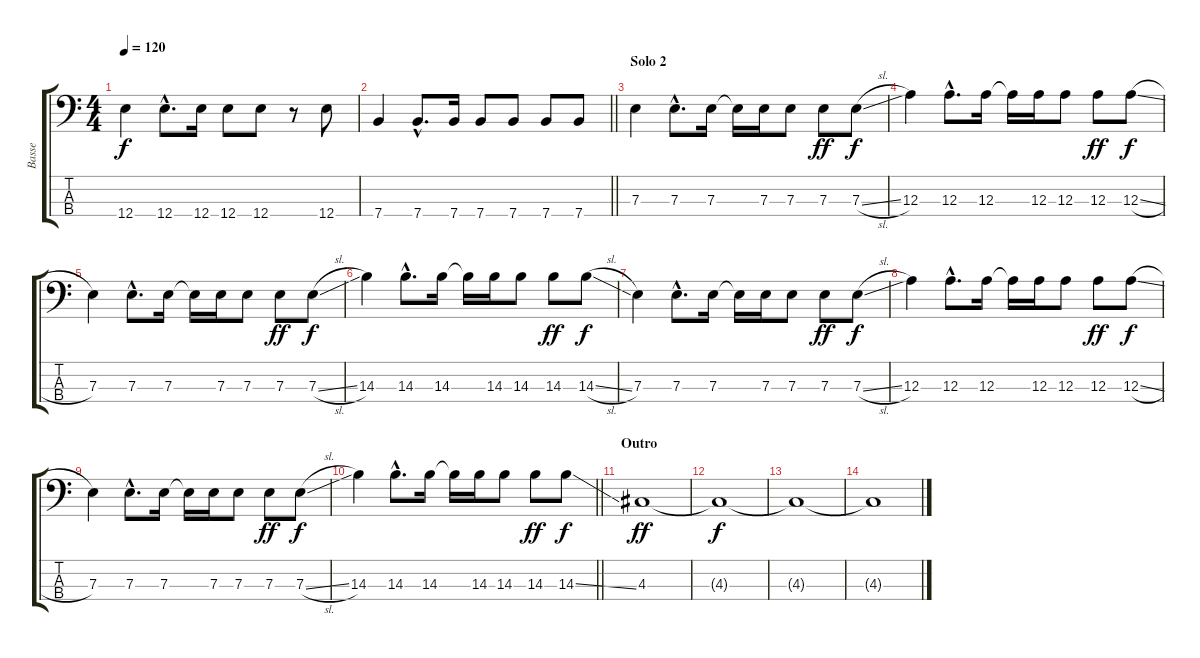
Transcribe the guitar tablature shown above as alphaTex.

\track ("Basse" "Basse") {instrument electricbasspick}
\staff {score tabs}
\tuning (G2 D2 A1 E1) {hide}
\ts (4 4)
\tempo 120
\clef f4
\ks c
12.4.4{dy f} 12.4{hac}.8{d} 12.4.16 12.4.8 12.4.8 r.8 12.4.8 |
\barLineRight lightlight
7.4.4 7.4{hac}.8{d} 7.4.16 7.4.8 7.4.8 7.4.8 7.4.8 |
\section ("" "Solo 2")
7.3.4 7.3{hac}.8{d} 7.3.16 7.3{t}.16 7.3.16 7.3.8 7.3.8{dy ff} 7.3{sl}.8{dy f} |
12.3.4 12.3{hac}.8{d} 12.3.16 12.3{t}.16 12.3.16 12.3.8 12.3.8{dy ff} 12.3{sl}.8{dy f} |
7.3.4 7.3{hac}.8{d} 7.3.16 7.3{t}.16 7.3.16 7.3.8 7.3.8{dy ff} 7.3{sl}.8{dy f} |
14.3.4 14.3{hac}.8{d} 14.3.16 14.3{t}.16 14.3.16 14.3.8 14.3.8{dy ff} 14.3{sl}.8{dy f} |
7.3.4 7.3{hac}.8{d} 7.3.16 7.3{t}.16 7.3.16 7.3.8 7.3.8{dy ff} 7.3{sl}.8{dy f} |
12.3.4 12.3{hac}.8{d} 12.3.16 12.3{t}.16 12.3.16 12.3.8 12.3.8{dy ff} 12.3{sl}.8{dy f} |
7.3.4 7.3{hac}.8{d} 7.3.16 7.3{t}.16 7.3.16 7.3.8 7.3.8{dy ff} 7.3{sl}.8{dy f} |
\barLineRight lightlight
14.3.4 14.3{hac}.8{d} 14.3.16 14.3{t}.16 14.3.16 14.3.8 14.3.8{dy ff} 14.3{ss}.8{dy f} |
\section ("" "Outro")
4.3.1{dy ff} |
4.3{t}.1{dy f} |
4.3{t}.1 |
4.3{t}.1
